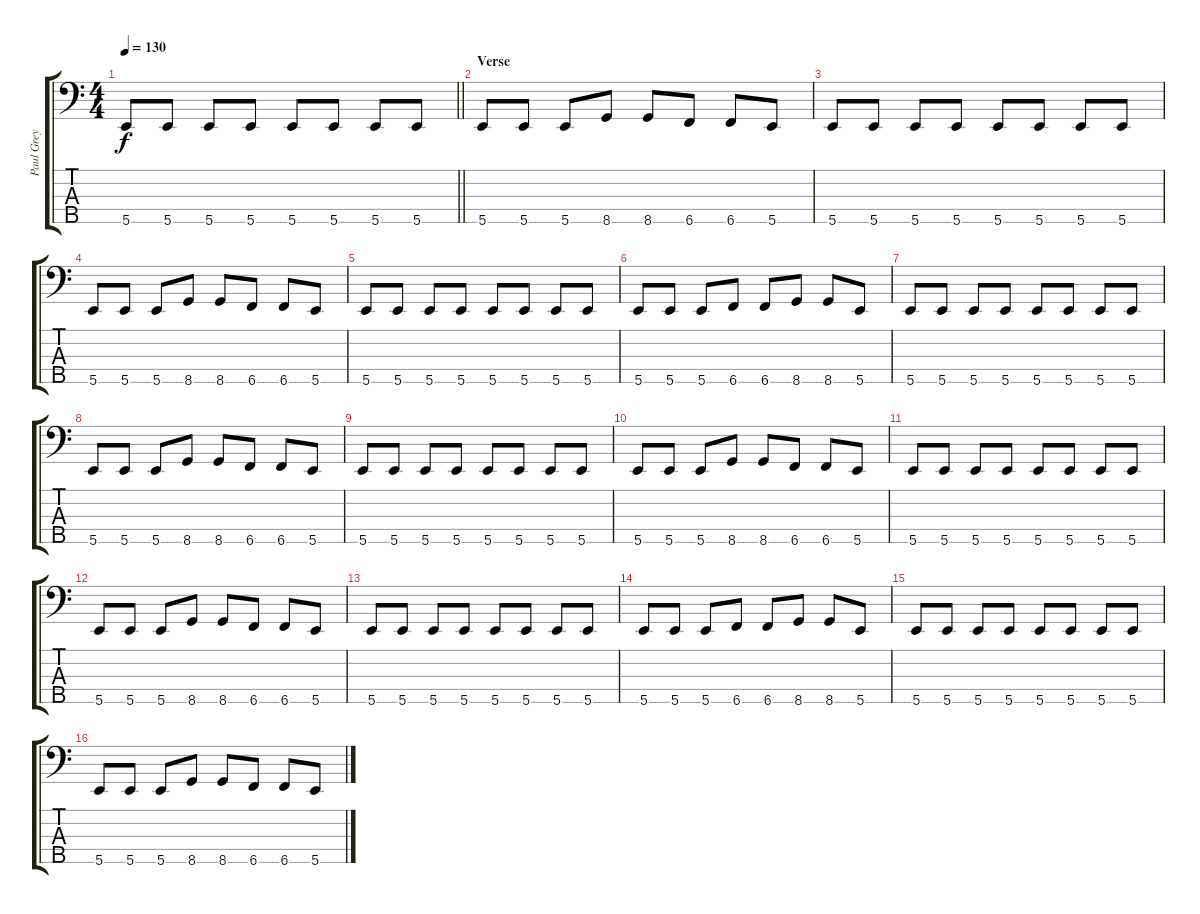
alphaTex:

\track ("Paul Grey" "Paul Grey") {instrument electricbasspick}
\staff {score tabs}
\tuning (G2 D2 A1 E1 B0) {hide}
\ts (4 4)
\tempo 130
\clef f4
\barLineRight lightlight
\ks c
5.5.8{dy f} 5.5.8 5.5.8 5.5.8 5.5.8 5.5.8 5.5.8 5.5.8 |
\section ("" "Verse")
5.5.8 5.5.8 5.5.8 8.5.8 8.5.8 6.5.8 6.5.8 5.5.8 |
5.5.8 5.5.8 5.5.8 5.5.8 5.5.8 5.5.8 5.5.8 5.5.8 |
5.5.8 5.5.8 5.5.8 8.5.8 8.5.8 6.5.8 6.5.8 5.5.8 |
5.5.8 5.5.8 5.5.8 5.5.8 5.5.8 5.5.8 5.5.8 5.5.8 |
5.5.8 5.5.8 5.5.8 6.5.8 6.5.8 8.5.8 8.5.8 5.5.8 |
5.5.8 5.5.8 5.5.8 5.5.8 5.5.8 5.5.8 5.5.8 5.5.8 |
5.5.8 5.5.8 5.5.8 8.5.8 8.5.8 6.5.8 6.5.8 5.5.8 |
5.5.8 5.5.8 5.5.8 5.5.8 5.5.8 5.5.8 5.5.8 5.5.8 |
5.5.8 5.5.8 5.5.8 8.5.8 8.5.8 6.5.8 6.5.8 5.5.8 |
5.5.8 5.5.8 5.5.8 5.5.8 5.5.8 5.5.8 5.5.8 5.5.8 |
5.5.8 5.5.8 5.5.8 8.5.8 8.5.8 6.5.8 6.5.8 5.5.8 |
5.5.8 5.5.8 5.5.8 5.5.8 5.5.8 5.5.8 5.5.8 5.5.8 |
5.5.8 5.5.8 5.5.8 6.5.8 6.5.8 8.5.8 8.5.8 5.5.8 |
5.5.8 5.5.8 5.5.8 5.5.8 5.5.8 5.5.8 5.5.8 5.5.8 |
5.5.8 5.5.8 5.5.8 8.5.8 8.5.8 6.5.8 6.5.8 5.5.8
